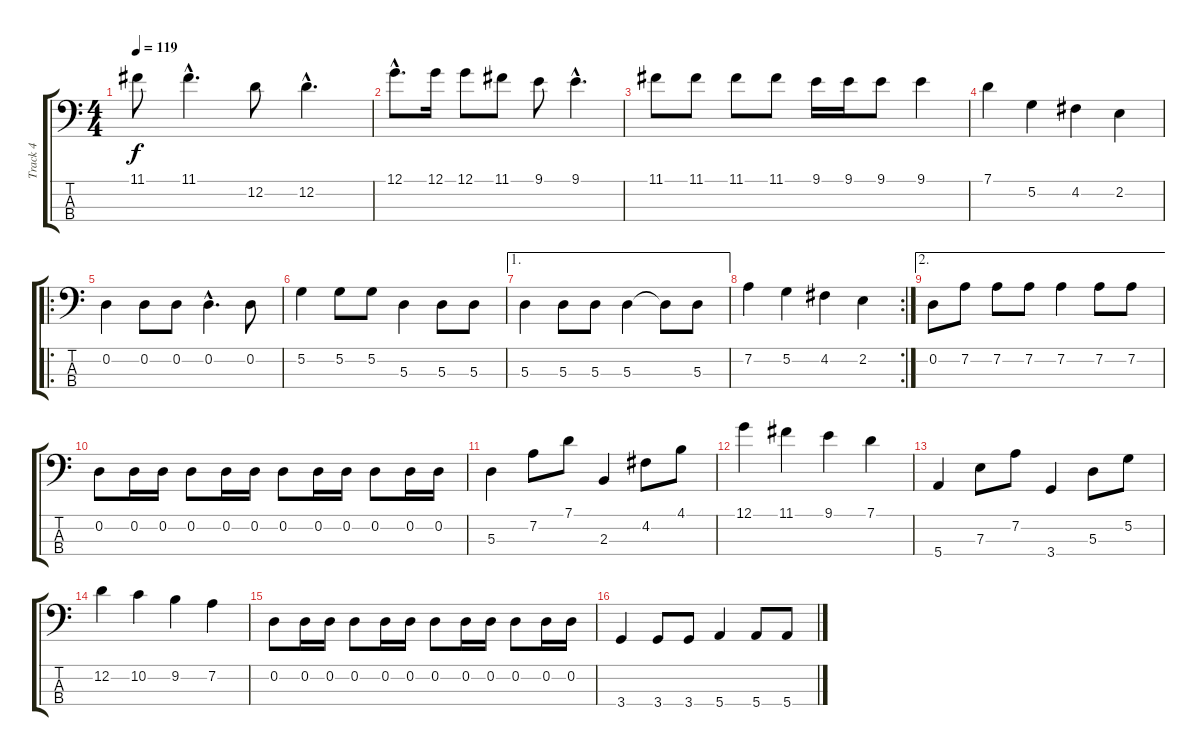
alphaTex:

\track ("Track 4" "Track 4") {instrument electricbassfinger}
\staff {score tabs}
\tuning (G2 D2 A1 E1) {hide}
\ts (4 4)
\tempo 119
\clef f4
\ks c
11.1.8{dy f instrument electricbassfinger} 11.1{hac}.4{d} 12.2.8 12.2{hac}.4{d} |
12.1{hac}.8{d} 12.1.16 12.1.8 11.1.8 9.1.8 9.1{hac}.4{d} |
11.1.8 11.1.8 11.1.8 11.1.8 9.1.16 9.1.16 9.1.8 9.1.4 |
7.1.4 5.2.4 4.2.4 2.2.4 |
\ro
0.2.4 0.2.8 0.2.8 0.2{hac}.4{d} 0.2.8 |
5.2.4 5.2.8 5.2.8 5.3.4 5.3.8 5.3.8 |
\ae 1
5.3.4 5.3.8 5.3.8 5.3.4 5.3{t}.8 5.3.8 |
\rc 2
7.2.4 5.2.4 4.2.4 2.2.4 |
\ae 2
0.2.8 7.2.8 7.2.8 7.2.8 7.2.4 7.2.8 7.2.8 |
0.2.8 0.2.16 0.2.16 0.2.8 0.2.16 0.2.16 0.2.8 0.2.16 0.2.16 0.2.8 0.2.16 0.2.16 |
5.3.4 7.2.8 7.1.8 2.3.4 4.2.8 4.1.8 |
12.1.4 11.1.4 9.1.4 7.1.4 |
5.4.4 7.3.8 7.2.8 3.4.4 5.3.8 5.2.8 |
12.2.4 10.2.4 9.2.4 7.2.4 |
0.2.8 0.2.16 0.2.16 0.2.8 0.2.16 0.2.16 0.2.8 0.2.16 0.2.16 0.2.8 0.2.16 0.2.16 |
3.4.4 3.4.8 3.4.8 5.4.4 5.4.8 5.4.8
